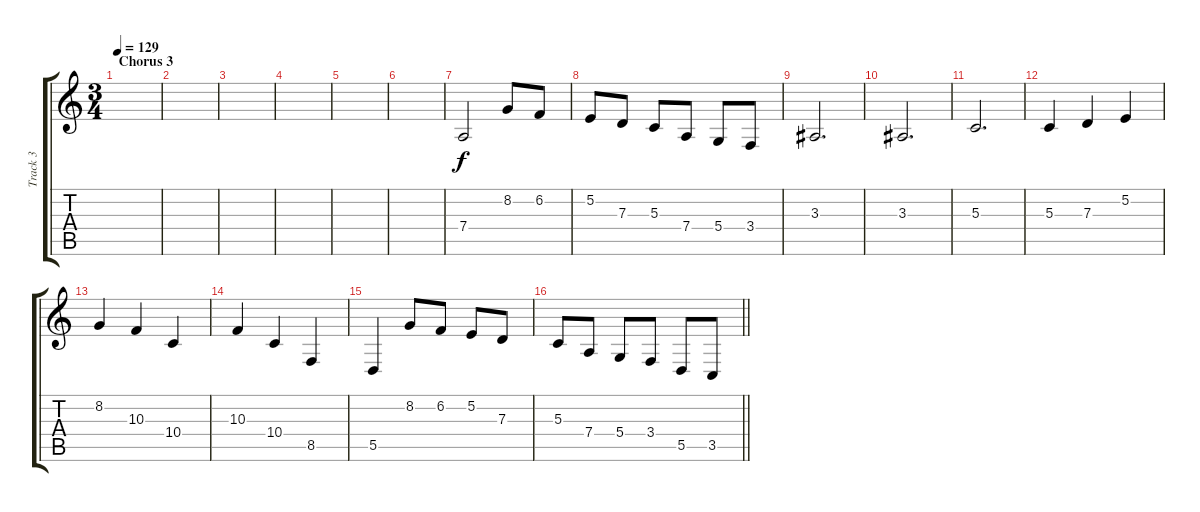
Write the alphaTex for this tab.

\track ("Track 3" "Track 3") {instrument viola}
\staff {score tabs}
\tuning (E4 B3 G3 D3 A2 E2) {hide}
\ts (3 4)
\section ("" "Chorus 3")
\tempo 129
\clef g2
\ks c
|
|
|
|
|
|
7.4.2 8.2.8 6.2.8 |
5.2.8 7.3.8 5.3.8 7.4.8 5.4.8 3.4.8 |
3.3.2{d} |
3.3.2{d} |
5.3.2{d} |
5.3.4 7.3.4 5.2.4 |
8.2.4 10.3.4 10.4.4 |
10.3.4 10.4.4 8.5.4 |
5.5.4 8.2.8 6.2.8 5.2.8 7.3.8 |
\barLineRight lightlight
5.3.8 7.4.8 5.4.8 3.4.8 5.5.8 3.5.8
